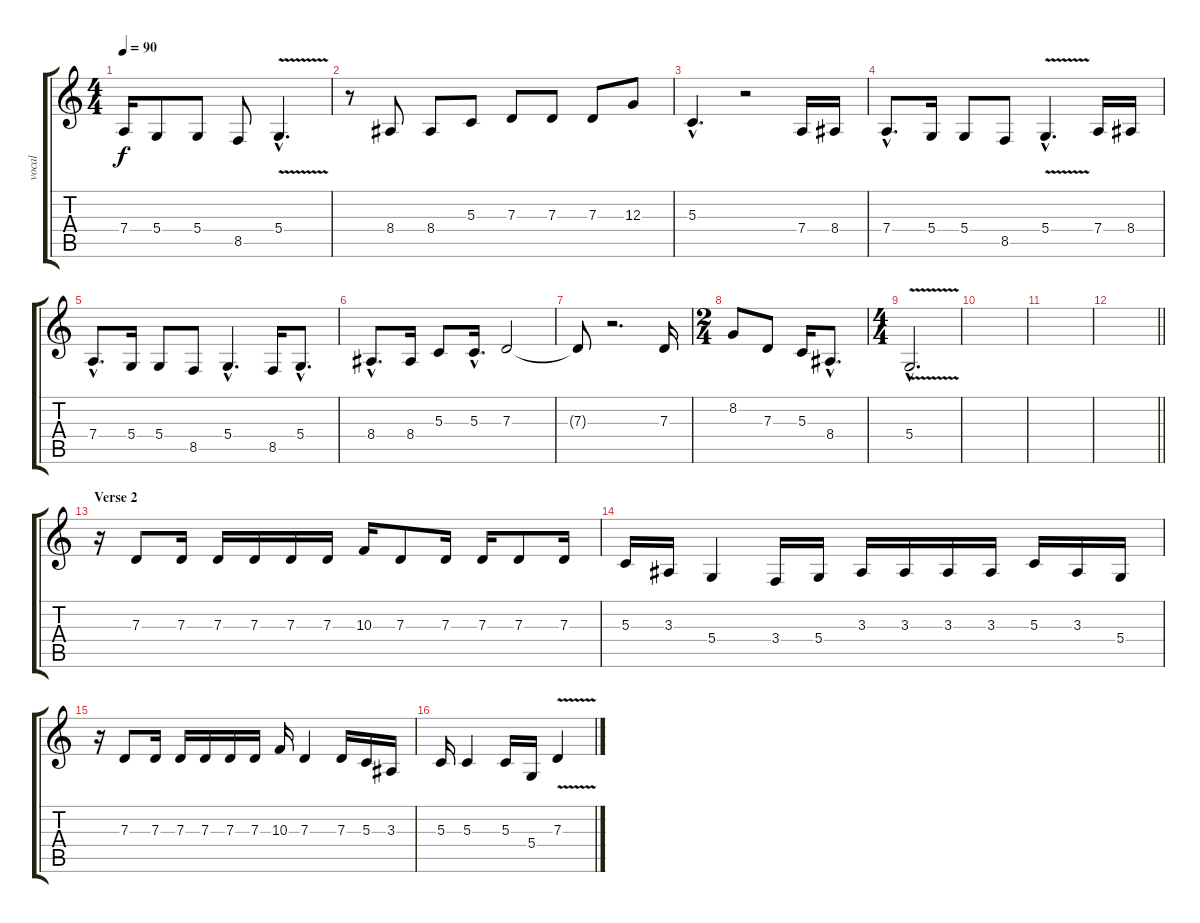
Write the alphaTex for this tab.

\track ("vocal" "vocal") {instrument lead6voice}
\staff {score tabs}
\tuning (E4 B3 G3 D3 A2 E2) {hide}
\ts (4 4)
\tempo 90
\clef g2
\ks c
7.4.16{dy f} 5.4.8 5.4.8 8.5.8 5.4{v hac}.4{d} |
r.8 8.4.8 8.4.8 5.3.8 7.3.8 7.3.8 7.3.8 12.3.8 |
5.3{hac}.4{d} r.2 7.4.16 8.4.16 |
7.4{hac}.8{d} 5.4.16 5.4.8 8.5.8 5.4{v hac}.4{d} 7.4.16 8.4.16 |
7.4{hac}.8{d} 5.4.16 5.4.8 8.5.8 5.4{hac}.4{d} 8.5.16 5.4{hac}.8{d} |
8.4{hac}.8{d} 8.4.16 5.3.8 5.3{hac}.16{d} 7.3.2 |
7.3{t}.8 r.2{d} 7.3.16 |
\ts (2 4)
8.2.8 7.3.8 5.3.16 8.4{hac}.8{d} |
\ts (4 4)
5.4{v hac}.2{d} |
|
|
\barLineRight lightlight
|
\section ("" "Verse 2")
r.16 7.3.8 7.3.16 7.3.16 7.3.16 7.3.16 7.3.16 10.3.16 7.3.8 7.3.16 7.3.16 7.3.8 7.3.16 |
5.3.16 3.3.16 5.4.4 3.4.16 5.4.16 3.3.16 3.3.16 3.3.16 3.3.16 5.3.16 3.3.16 5.4.16 |
r.16 7.3.8 7.3.16 7.3.16 7.3.16 7.3.16 7.3.16 10.3.16 7.3.4 7.3.16 5.3.16 3.3.16 |
5.3.16 5.3.4 5.3.16 5.4.16 7.3{v}.4
